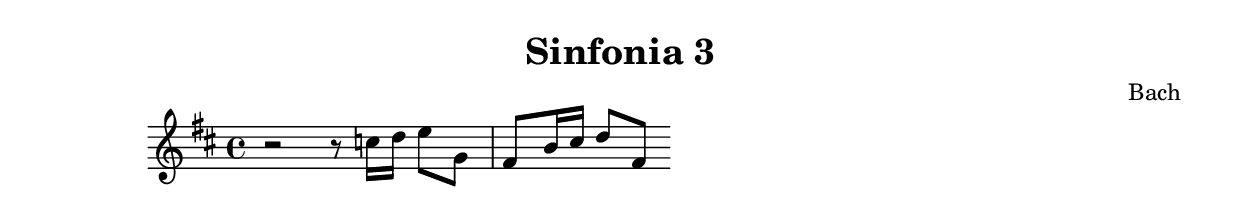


\header {
  title = "Sinfonia 3"
  composer = "Bach"
}

\score {

  \relative c' {
    \key d \major
    r2 r8 c'16 d e8 g, fis b16 cis d8 fis,
  }

  \layout {}
  \midi {}
}